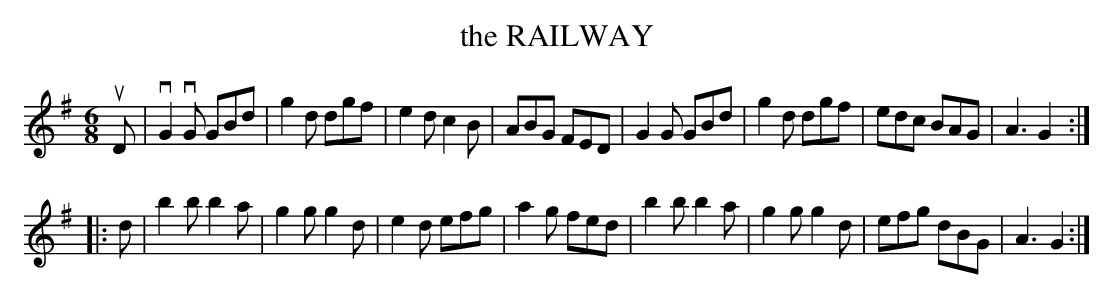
X:1
T: the RAILWAY
M: 6/8
L: 1/8
K: G
uD |\
vG2vG GBd | g2d dgf | e2d c2B | ABG FED |\
G2G GBd | g2d dgf | edc BAG | A3 G2 :|
|: d |\
b2b b2a | g2g g2d | e2d efg | a2g fed |\
b2b b2a | g2g g2d | efg dBG | A3 G2 :|
